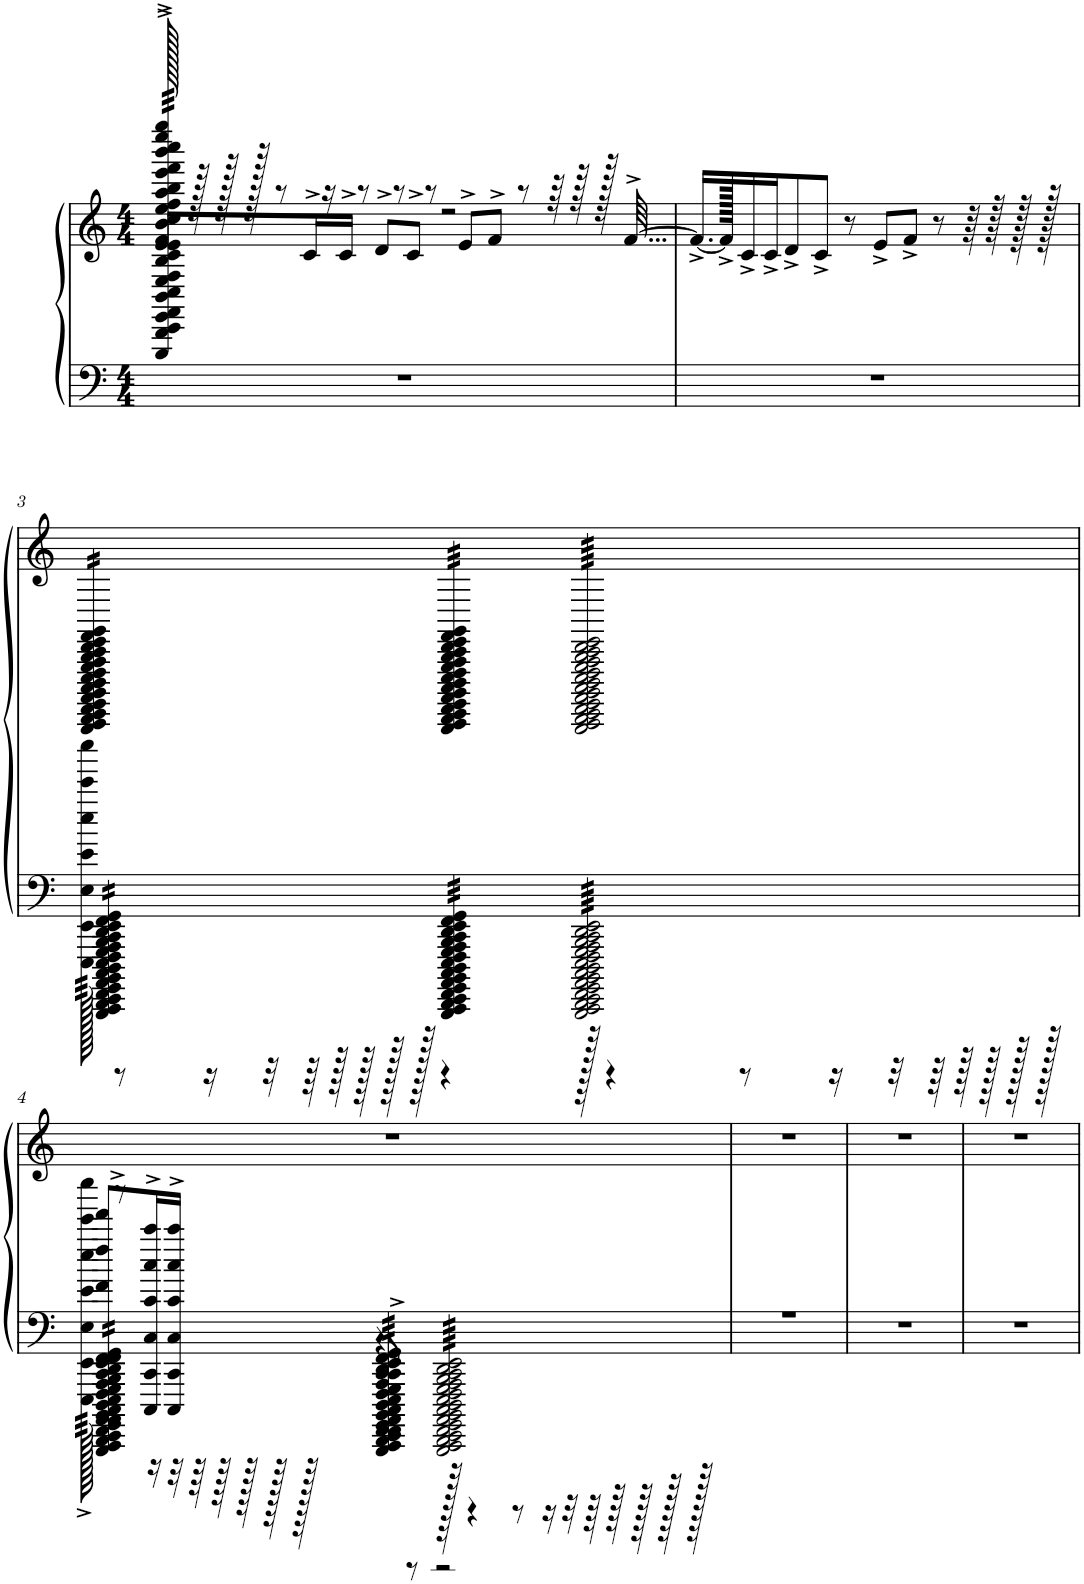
**kern	**kern
*part1	*part1
*staff2	*staff1
*I"Piano	*
*I'Pno.	*
*clefF4	*clefG2
*k[]	*k[]
*M4/4	*M4/4
=1	=1
*	*^
*	*tremolo	*
1r	8192EEE/^ 8192BBB/^ 8192CC/^ 8192EE/^ 8192FF/^ 8192BB/^ 8192C/^ 8192E/^ 8192F/^ 8192B/^ 8192c/^ 8192e/^ 8192f/^ 8192b/^ 8192cc/^ 8192ee/^ 8192ff/^ 8192aa/^ 8192bb/^ 8192eee/^ 8192fff/^ 8192bbb/^ 8192cccc/^ 8192eeee/^ 8192gggg/^	8e^/L
.	8192EEE/^ 8192BBB/^ 8192CC/^ 8192EE/^ 8192FF/^ 8192BB/^ 8192C/^ 8192E/^ 8192F/^ 8192B/^ 8192c/^ 8192e/^ 8192f/^ 8192b/^ 8192cc/^ 8192ee/^ 8192ff/^ 8192aa/^ 8192bb/^ 8192eee/^ 8192fff/^ 8192bbb/^ 8192cccc/^ 8192eeee/^ 8192gggg/^	.
.	8192EEE/^ 8192BBB/^ 8192CC/^ 8192EE/^ 8192FF/^ 8192BB/^ 8192C/^ 8192E/^ 8192F/^ 8192B/^ 8192c/^ 8192e/^ 8192f/^ 8192b/^ 8192cc/^ 8192ee/^ 8192ff/^ 8192aa/^ 8192bb/^ 8192eee/^ 8192fff/^ 8192bbb/^ 8192cccc/^ 8192eeee/^ 8192gggg/^	.
.	8192EEE/^ 8192BBB/^ 8192CC/^ 8192EE/^ 8192FF/^ 8192BB/^ 8192C/^ 8192E/^ 8192F/^ 8192B/^ 8192c/^ 8192e/^ 8192f/^ 8192b/^ 8192cc/^ 8192ee/^ 8192ff/^ 8192aa/^ 8192bb/^ 8192eee/^ 8192fff/^ 8192bbb/^ 8192cccc/^ 8192eeee/^ 8192gggg/^	.
.	8192EEE/^ 8192BBB/^ 8192CC/^ 8192EE/^ 8192FF/^ 8192BB/^ 8192C/^ 8192E/^ 8192F/^ 8192B/^ 8192c/^ 8192e/^ 8192f/^ 8192b/^ 8192cc/^ 8192ee/^ 8192ff/^ 8192aa/^ 8192bb/^ 8192eee/^ 8192fff/^ 8192bbb/^ 8192cccc/^ 8192eeee/^ 8192gggg/^	.
.	8192EEE/^ 8192BBB/^ 8192CC/^ 8192EE/^ 8192FF/^ 8192BB/^ 8192C/^ 8192E/^ 8192F/^ 8192B/^ 8192c/^ 8192e/^ 8192f/^ 8192b/^ 8192cc/^ 8192ee/^ 8192ff/^ 8192aa/^ 8192bb/^ 8192eee/^ 8192fff/^ 8192bbb/^ 8192cccc/^ 8192eeee/^ 8192gggg/^	.
.	8192EEE/^ 8192BBB/^ 8192CC/^ 8192EE/^ 8192FF/^ 8192BB/^ 8192C/^ 8192E/^ 8192F/^ 8192B/^ 8192c/^ 8192e/^ 8192f/^ 8192b/^ 8192cc/^ 8192ee/^ 8192ff/^ 8192aa/^ 8192bb/^ 8192eee/^ 8192fff/^ 8192bbb/^ 8192cccc/^ 8192eeee/^ 8192gggg/^	.
.	8192EEE/^ 8192BBB/^ 8192CC/^ 8192EE/^ 8192FF/^ 8192BB/^ 8192C/^ 8192E/^ 8192F/^ 8192B/^ 8192c/^ 8192e/^ 8192f/^ 8192b/^ 8192cc/^ 8192ee/^ 8192ff/^ 8192aa/^ 8192bb/^ 8192eee/^ 8192fff/^ 8192bbb/^ 8192cccc/^ 8192eeee/^ 8192gggg/^	.
*	*Xtremolo	*
.	256r	.
.	512r	.
.	1024r	.
.	8r	.
.	.	16c^/L
.	16r	.
.	.	16c^/JJ
.	8r	.
.	.	8d^/L
.	8r	.
.	.	8c^/J
.	8r	.
.	.	2r
.	8e^/L	.
.	8f^/J	.
.	8r	.
.	64r	.
.	128r	.
.	512r	.
.	[64...f^/	.
*	*v	*v
=2	=2
1r	16.f^/LL_
.	512f^/KKKKK]
.	16c^/
.	16c^/J
.	8d^/
.	8c^/J
.	8r
.	8e^/L
.	8f^/J
.	8r
.	64r
.	128r
.	256r
.	512r
!!LO:LB:g=z
=3	=3
*^	*
*tremolo	*	*
*	*	*tremolo
16BBBBB/ 16CCCC/ 16DDDD/ 16EEEE/ 16FFFF/ 16GGGG/ 16AAAA/ 16BBBB/ 16CCC/ 16DDD/ 16EEE/ 16FFF/ 16GGG/ 16AAA/ 16BBB/ 16CC/ 16DD/ 16EE/ 16FF/ 16GG/LL	8192EEE\ 8192EE\ 8192E\ 8192e\ 8192ee\ 8192eee\ 8192eeee\	16BBBBB/ 16CCCC/ 16DDDD/ 16EEEE/ 16FFFF/ 16GGGG/ 16AAAA/ 16BBBB/ 16CCC/ 16DDD/ 16EEE/ 16FFF/ 16GGG/ 16AAA/ 16BBB/ 16CC/ 16DD/ 16EE/ 16FF/ 16GG/LL
.	8192EEE\ 8192EE\ 8192E\ 8192e\ 8192ee\ 8192eee\ 8192eeee\	.
.	8192EEE\ 8192EE\ 8192E\ 8192e\ 8192ee\ 8192eee\ 8192eeee\	.
.	8192EEE\ 8192EE\ 8192E\ 8192e\ 8192ee\ 8192eee\ 8192eeee\	.
.	8192EEE\ 8192EE\ 8192E\ 8192e\ 8192ee\ 8192eee\ 8192eeee\	.
.	8192EEE\ 8192EE\ 8192E\ 8192e\ 8192ee\ 8192eee\ 8192eeee\	.
.	8192EEE\ 8192EE\ 8192E\ 8192e\ 8192ee\ 8192eee\ 8192eeee\	.
.	8192EEE\ 8192EE\ 8192E\ 8192e\ 8192ee\ 8192eee\ 8192eeee\	.
.	8r	.
16BBBBB/ 16CCCC/ 16DDDD/ 16EEEE/ 16FFFF/ 16GGGG/ 16AAAA/ 16BBBB/ 16CCC/ 16DDD/ 16EEE/ 16FFF/ 16GGG/ 16AAA/ 16BBB/ 16CC/ 16DD/ 16EE/ 16FF/ 16GG/	.	16BBBBB/ 16CCCC/ 16DDDD/ 16EEEE/ 16FFFF/ 16GGGG/ 16AAAA/ 16BBBB/ 16CCC/ 16DDD/ 16EEE/ 16FFF/ 16GGG/ 16AAA/ 16BBB/ 16CC/ 16DD/ 16EE/ 16FF/ 16GG/
16BBBBB/ 16CCCC/ 16DDDD/ 16EEEE/ 16FFFF/ 16GGGG/ 16AAAA/ 16BBBB/ 16CCC/ 16DDD/ 16EEE/ 16FFF/ 16GGG/ 16AAA/ 16BBB/ 16CC/ 16DD/ 16EE/ 16FF/ 16GG/	.	16BBBBB/ 16CCCC/ 16DDDD/ 16EEEE/ 16FFFF/ 16GGGG/ 16AAAA/ 16BBBB/ 16CCC/ 16DDD/ 16EEE/ 16FFF/ 16GGG/ 16AAA/ 16BBB/ 16CC/ 16DD/ 16EE/ 16FF/ 16GG/
.	16r	.
16BBBBB/ 16CCCC/ 16DDDD/ 16EEEE/ 16FFFF/ 16GGGG/ 16AAAA/ 16BBBB/ 16CCC/ 16DDD/ 16EEE/ 16FFF/ 16GGG/ 16AAA/ 16BBB/ 16CC/ 16DD/ 16EE/ 16FF/ 16GG/JJ	.	16BBBBB/ 16CCCC/ 16DDDD/ 16EEEE/ 16FFFF/ 16GGGG/ 16AAAA/ 16BBBB/ 16CCC/ 16DDD/ 16EEE/ 16FFF/ 16GGG/ 16AAA/ 16BBB/ 16CC/ 16DD/ 16EE/ 16FF/ 16GG/JJ
.	32r	.
.	64r	.
.	128r	.
.	256r	.
.	512r	.
.	1024r	.
32BBBBB/ 32CCCC/ 32DDDD/ 32EEEE/ 32FFFF/ 32GGGG/ 32AAAA/ 32BBBB/ 32CCC/ 32DDD/ 32EEE/ 32FFF/ 32GGG/ 32AAA/ 32BBB/ 32CC/ 32DD/ 32EE/ 32FF/ 32GG/LLL	4r	32BBBBB/ 32CCCC/ 32DDDD/ 32EEEE/ 32FFFF/ 32GGGG/ 32AAAA/ 32BBBB/ 32CCC/ 32DDD/ 32EEE/ 32FFF/ 32GGG/ 32AAA/ 32BBB/ 32CC/ 32DD/ 32EE/ 32FF/ 32GG/LLL
32BBBBB/ 32CCCC/ 32DDDD/ 32EEEE/ 32FFFF/ 32GGGG/ 32AAAA/ 32BBBB/ 32CCC/ 32DDD/ 32EEE/ 32FFF/ 32GGG/ 32AAA/ 32BBB/ 32CC/ 32DD/ 32EE/ 32FF/ 32GG/	.	32BBBBB/ 32CCCC/ 32DDDD/ 32EEEE/ 32FFFF/ 32GGGG/ 32AAAA/ 32BBBB/ 32CCC/ 32DDD/ 32EEE/ 32FFF/ 32GGG/ 32AAA/ 32BBB/ 32CC/ 32DD/ 32EE/ 32FF/ 32GG/
32BBBBB/ 32CCCC/ 32DDDD/ 32EEEE/ 32FFFF/ 32GGGG/ 32AAAA/ 32BBBB/ 32CCC/ 32DDD/ 32EEE/ 32FFF/ 32GGG/ 32AAA/ 32BBB/ 32CC/ 32DD/ 32EE/ 32FF/ 32GG/	.	32BBBBB/ 32CCCC/ 32DDDD/ 32EEEE/ 32FFFF/ 32GGGG/ 32AAAA/ 32BBBB/ 32CCC/ 32DDD/ 32EEE/ 32FFF/ 32GGG/ 32AAA/ 32BBB/ 32CC/ 32DD/ 32EE/ 32FF/ 32GG/
32BBBBB/ 32CCCC/ 32DDDD/ 32EEEE/ 32FFFF/ 32GGGG/ 32AAAA/ 32BBBB/ 32CCC/ 32DDD/ 32EEE/ 32FFF/ 32GGG/ 32AAA/ 32BBB/ 32CC/ 32DD/ 32EE/ 32FF/ 32GG/	.	32BBBBB/ 32CCCC/ 32DDDD/ 32EEEE/ 32FFFF/ 32GGGG/ 32AAAA/ 32BBBB/ 32CCC/ 32DDD/ 32EEE/ 32FFF/ 32GGG/ 32AAA/ 32BBB/ 32CC/ 32DD/ 32EE/ 32FF/ 32GG/
32BBBBB/ 32CCCC/ 32DDDD/ 32EEEE/ 32FFFF/ 32GGGG/ 32AAAA/ 32BBBB/ 32CCC/ 32DDD/ 32EEE/ 32FFF/ 32GGG/ 32AAA/ 32BBB/ 32CC/ 32DD/ 32EE/ 32FF/ 32GG/	.	32BBBBB/ 32CCCC/ 32DDDD/ 32EEEE/ 32FFFF/ 32GGGG/ 32AAAA/ 32BBBB/ 32CCC/ 32DDD/ 32EEE/ 32FFF/ 32GGG/ 32AAA/ 32BBB/ 32CC/ 32DD/ 32EE/ 32FF/ 32GG/
32BBBBB/ 32CCCC/ 32DDDD/ 32EEEE/ 32FFFF/ 32GGGG/ 32AAAA/ 32BBBB/ 32CCC/ 32DDD/ 32EEE/ 32FFF/ 32GGG/ 32AAA/ 32BBB/ 32CC/ 32DD/ 32EE/ 32FF/ 32GG/	.	32BBBBB/ 32CCCC/ 32DDDD/ 32EEEE/ 32FFFF/ 32GGGG/ 32AAAA/ 32BBBB/ 32CCC/ 32DDD/ 32EEE/ 32FFF/ 32GGG/ 32AAA/ 32BBB/ 32CC/ 32DD/ 32EE/ 32FF/ 32GG/
32BBBBB/ 32CCCC/ 32DDDD/ 32EEEE/ 32FFFF/ 32GGGG/ 32AAAA/ 32BBBB/ 32CCC/ 32DDD/ 32EEE/ 32FFF/ 32GGG/ 32AAA/ 32BBB/ 32CC/ 32DD/ 32EE/ 32FF/ 32GG/	.	32BBBBB/ 32CCCC/ 32DDDD/ 32EEEE/ 32FFFF/ 32GGGG/ 32AAAA/ 32BBBB/ 32CCC/ 32DDD/ 32EEE/ 32FFF/ 32GGG/ 32AAA/ 32BBB/ 32CC/ 32DD/ 32EE/ 32FF/ 32GG/
32BBBBB/ 32CCCC/ 32DDDD/ 32EEEE/ 32FFFF/ 32GGGG/ 32AAAA/ 32BBBB/ 32CCC/ 32DDD/ 32EEE/ 32FFF/ 32GGG/ 32AAA/ 32BBB/ 32CC/ 32DD/ 32EE/ 32FF/ 32GG/JJJ	.	32BBBBB/ 32CCCC/ 32DDDD/ 32EEEE/ 32FFFF/ 32GGGG/ 32AAAA/ 32BBBB/ 32CCC/ 32DDD/ 32EEE/ 32FFF/ 32GGG/ 32AAA/ 32BBB/ 32CC/ 32DD/ 32EE/ 32FF/ 32GG/JJJ
64BBBBB/ 64CCCC/ 64DDDD/ 64EEEE/ 64FFFF/ 64GGGG/ 64AAAA/ 64BBBB/ 64CCC/ 64DDD/ 64EEE/ 64FFF/ 64GGG/ 64AAA/ 64BBB/ 64CC/ 64DD/ 64EE/LLLL	1024r	64BBBBB/ 64CCCC/ 64DDDD/ 64EEEE/ 64FFFF/ 64GGGG/ 64AAAA/ 64BBBB/ 64CCC/ 64DDD/ 64EEE/ 64FFF/ 64GGG/ 64AAA/ 64BBB/ 64CC/ 64DD/ 64EE/LLLL
.	4r	.
64BBBBB/ 64CCCC/ 64DDDD/ 64EEEE/ 64FFFF/ 64GGGG/ 64AAAA/ 64BBBB/ 64CCC/ 64DDD/ 64EEE/ 64FFF/ 64GGG/ 64AAA/ 64BBB/ 64CC/ 64DD/ 64EE/	.	64BBBBB/ 64CCCC/ 64DDDD/ 64EEEE/ 64FFFF/ 64GGGG/ 64AAAA/ 64BBBB/ 64CCC/ 64DDD/ 64EEE/ 64FFF/ 64GGG/ 64AAA/ 64BBB/ 64CC/ 64DD/ 64EE/
64BBBBB/ 64CCCC/ 64DDDD/ 64EEEE/ 64FFFF/ 64GGGG/ 64AAAA/ 64BBBB/ 64CCC/ 64DDD/ 64EEE/ 64FFF/ 64GGG/ 64AAA/ 64BBB/ 64CC/ 64DD/ 64EE/	.	64BBBBB/ 64CCCC/ 64DDDD/ 64EEEE/ 64FFFF/ 64GGGG/ 64AAAA/ 64BBBB/ 64CCC/ 64DDD/ 64EEE/ 64FFF/ 64GGG/ 64AAA/ 64BBB/ 64CC/ 64DD/ 64EE/
64BBBBB/ 64CCCC/ 64DDDD/ 64EEEE/ 64FFFF/ 64GGGG/ 64AAAA/ 64BBBB/ 64CCC/ 64DDD/ 64EEE/ 64FFF/ 64GGG/ 64AAA/ 64BBB/ 64CC/ 64DD/ 64EE/	.	64BBBBB/ 64CCCC/ 64DDDD/ 64EEEE/ 64FFFF/ 64GGGG/ 64AAAA/ 64BBBB/ 64CCC/ 64DDD/ 64EEE/ 64FFF/ 64GGG/ 64AAA/ 64BBB/ 64CC/ 64DD/ 64EE/
64BBBBB/ 64CCCC/ 64DDDD/ 64EEEE/ 64FFFF/ 64GGGG/ 64AAAA/ 64BBBB/ 64CCC/ 64DDD/ 64EEE/ 64FFF/ 64GGG/ 64AAA/ 64BBB/ 64CC/ 64DD/ 64EE/	.	64BBBBB/ 64CCCC/ 64DDDD/ 64EEEE/ 64FFFF/ 64GGGG/ 64AAAA/ 64BBBB/ 64CCC/ 64DDD/ 64EEE/ 64FFF/ 64GGG/ 64AAA/ 64BBB/ 64CC/ 64DD/ 64EE/
64BBBBB/ 64CCCC/ 64DDDD/ 64EEEE/ 64FFFF/ 64GGGG/ 64AAAA/ 64BBBB/ 64CCC/ 64DDD/ 64EEE/ 64FFF/ 64GGG/ 64AAA/ 64BBB/ 64CC/ 64DD/ 64EE/	.	64BBBBB/ 64CCCC/ 64DDDD/ 64EEEE/ 64FFFF/ 64GGGG/ 64AAAA/ 64BBBB/ 64CCC/ 64DDD/ 64EEE/ 64FFF/ 64GGG/ 64AAA/ 64BBB/ 64CC/ 64DD/ 64EE/
64BBBBB/ 64CCCC/ 64DDDD/ 64EEEE/ 64FFFF/ 64GGGG/ 64AAAA/ 64BBBB/ 64CCC/ 64DDD/ 64EEE/ 64FFF/ 64GGG/ 64AAA/ 64BBB/ 64CC/ 64DD/ 64EE/	.	64BBBBB/ 64CCCC/ 64DDDD/ 64EEEE/ 64FFFF/ 64GGGG/ 64AAAA/ 64BBBB/ 64CCC/ 64DDD/ 64EEE/ 64FFF/ 64GGG/ 64AAA/ 64BBB/ 64CC/ 64DD/ 64EE/
64BBBBB/ 64CCCC/ 64DDDD/ 64EEEE/ 64FFFF/ 64GGGG/ 64AAAA/ 64BBBB/ 64CCC/ 64DDD/ 64EEE/ 64FFF/ 64GGG/ 64AAA/ 64BBB/ 64CC/ 64DD/ 64EE/	.	64BBBBB/ 64CCCC/ 64DDDD/ 64EEEE/ 64FFFF/ 64GGGG/ 64AAAA/ 64BBBB/ 64CCC/ 64DDD/ 64EEE/ 64FFF/ 64GGG/ 64AAA/ 64BBB/ 64CC/ 64DD/ 64EE/
64BBBBB/ 64CCCC/ 64DDDD/ 64EEEE/ 64FFFF/ 64GGGG/ 64AAAA/ 64BBBB/ 64CCC/ 64DDD/ 64EEE/ 64FFF/ 64GGG/ 64AAA/ 64BBB/ 64CC/ 64DD/ 64EE/	.	64BBBBB/ 64CCCC/ 64DDDD/ 64EEEE/ 64FFFF/ 64GGGG/ 64AAAA/ 64BBBB/ 64CCC/ 64DDD/ 64EEE/ 64FFF/ 64GGG/ 64AAA/ 64BBB/ 64CC/ 64DD/ 64EE/
64BBBBB/ 64CCCC/ 64DDDD/ 64EEEE/ 64FFFF/ 64GGGG/ 64AAAA/ 64BBBB/ 64CCC/ 64DDD/ 64EEE/ 64FFF/ 64GGG/ 64AAA/ 64BBB/ 64CC/ 64DD/ 64EE/	.	64BBBBB/ 64CCCC/ 64DDDD/ 64EEEE/ 64FFFF/ 64GGGG/ 64AAAA/ 64BBBB/ 64CCC/ 64DDD/ 64EEE/ 64FFF/ 64GGG/ 64AAA/ 64BBB/ 64CC/ 64DD/ 64EE/
64BBBBB/ 64CCCC/ 64DDDD/ 64EEEE/ 64FFFF/ 64GGGG/ 64AAAA/ 64BBBB/ 64CCC/ 64DDD/ 64EEE/ 64FFF/ 64GGG/ 64AAA/ 64BBB/ 64CC/ 64DD/ 64EE/	.	64BBBBB/ 64CCCC/ 64DDDD/ 64EEEE/ 64FFFF/ 64GGGG/ 64AAAA/ 64BBBB/ 64CCC/ 64DDD/ 64EEE/ 64FFF/ 64GGG/ 64AAA/ 64BBB/ 64CC/ 64DD/ 64EE/
64BBBBB/ 64CCCC/ 64DDDD/ 64EEEE/ 64FFFF/ 64GGGG/ 64AAAA/ 64BBBB/ 64CCC/ 64DDD/ 64EEE/ 64FFF/ 64GGG/ 64AAA/ 64BBB/ 64CC/ 64DD/ 64EE/	.	64BBBBB/ 64CCCC/ 64DDDD/ 64EEEE/ 64FFFF/ 64GGGG/ 64AAAA/ 64BBBB/ 64CCC/ 64DDD/ 64EEE/ 64FFF/ 64GGG/ 64AAA/ 64BBB/ 64CC/ 64DD/ 64EE/
64BBBBB/ 64CCCC/ 64DDDD/ 64EEEE/ 64FFFF/ 64GGGG/ 64AAAA/ 64BBBB/ 64CCC/ 64DDD/ 64EEE/ 64FFF/ 64GGG/ 64AAA/ 64BBB/ 64CC/ 64DD/ 64EE/	.	64BBBBB/ 64CCCC/ 64DDDD/ 64EEEE/ 64FFFF/ 64GGGG/ 64AAAA/ 64BBBB/ 64CCC/ 64DDD/ 64EEE/ 64FFF/ 64GGG/ 64AAA/ 64BBB/ 64CC/ 64DD/ 64EE/
64BBBBB/ 64CCCC/ 64DDDD/ 64EEEE/ 64FFFF/ 64GGGG/ 64AAAA/ 64BBBB/ 64CCC/ 64DDD/ 64EEE/ 64FFF/ 64GGG/ 64AAA/ 64BBB/ 64CC/ 64DD/ 64EE/	.	64BBBBB/ 64CCCC/ 64DDDD/ 64EEEE/ 64FFFF/ 64GGGG/ 64AAAA/ 64BBBB/ 64CCC/ 64DDD/ 64EEE/ 64FFF/ 64GGG/ 64AAA/ 64BBB/ 64CC/ 64DD/ 64EE/
64BBBBB/ 64CCCC/ 64DDDD/ 64EEEE/ 64FFFF/ 64GGGG/ 64AAAA/ 64BBBB/ 64CCC/ 64DDD/ 64EEE/ 64FFF/ 64GGG/ 64AAA/ 64BBB/ 64CC/ 64DD/ 64EE/	.	64BBBBB/ 64CCCC/ 64DDDD/ 64EEEE/ 64FFFF/ 64GGGG/ 64AAAA/ 64BBBB/ 64CCC/ 64DDD/ 64EEE/ 64FFF/ 64GGG/ 64AAA/ 64BBB/ 64CC/ 64DD/ 64EE/
64BBBBB/ 64CCCC/ 64DDDD/ 64EEEE/ 64FFFF/ 64GGGG/ 64AAAA/ 64BBBB/ 64CCC/ 64DDD/ 64EEE/ 64FFF/ 64GGG/ 64AAA/ 64BBB/ 64CC/ 64DD/ 64EE/	.	64BBBBB/ 64CCCC/ 64DDDD/ 64EEEE/ 64FFFF/ 64GGGG/ 64AAAA/ 64BBBB/ 64CCC/ 64DDD/ 64EEE/ 64FFF/ 64GGG/ 64AAA/ 64BBB/ 64CC/ 64DD/ 64EE/
64BBBBB/ 64CCCC/ 64DDDD/ 64EEEE/ 64FFFF/ 64GGGG/ 64AAAA/ 64BBBB/ 64CCC/ 64DDD/ 64EEE/ 64FFF/ 64GGG/ 64AAA/ 64BBB/ 64CC/ 64DD/ 64EE/	.	64BBBBB/ 64CCCC/ 64DDDD/ 64EEEE/ 64FFFF/ 64GGGG/ 64AAAA/ 64BBBB/ 64CCC/ 64DDD/ 64EEE/ 64FFF/ 64GGG/ 64AAA/ 64BBB/ 64CC/ 64DD/ 64EE/
.	8r	.
64BBBBB/ 64CCCC/ 64DDDD/ 64EEEE/ 64FFFF/ 64GGGG/ 64AAAA/ 64BBBB/ 64CCC/ 64DDD/ 64EEE/ 64FFF/ 64GGG/ 64AAA/ 64BBB/ 64CC/ 64DD/ 64EE/	.	64BBBBB/ 64CCCC/ 64DDDD/ 64EEEE/ 64FFFF/ 64GGGG/ 64AAAA/ 64BBBB/ 64CCC/ 64DDD/ 64EEE/ 64FFF/ 64GGG/ 64AAA/ 64BBB/ 64CC/ 64DD/ 64EE/
64BBBBB/ 64CCCC/ 64DDDD/ 64EEEE/ 64FFFF/ 64GGGG/ 64AAAA/ 64BBBB/ 64CCC/ 64DDD/ 64EEE/ 64FFF/ 64GGG/ 64AAA/ 64BBB/ 64CC/ 64DD/ 64EE/	.	64BBBBB/ 64CCCC/ 64DDDD/ 64EEEE/ 64FFFF/ 64GGGG/ 64AAAA/ 64BBBB/ 64CCC/ 64DDD/ 64EEE/ 64FFF/ 64GGG/ 64AAA/ 64BBB/ 64CC/ 64DD/ 64EE/
64BBBBB/ 64CCCC/ 64DDDD/ 64EEEE/ 64FFFF/ 64GGGG/ 64AAAA/ 64BBBB/ 64CCC/ 64DDD/ 64EEE/ 64FFF/ 64GGG/ 64AAA/ 64BBB/ 64CC/ 64DD/ 64EE/	.	64BBBBB/ 64CCCC/ 64DDDD/ 64EEEE/ 64FFFF/ 64GGGG/ 64AAAA/ 64BBBB/ 64CCC/ 64DDD/ 64EEE/ 64FFF/ 64GGG/ 64AAA/ 64BBB/ 64CC/ 64DD/ 64EE/
64BBBBB/ 64CCCC/ 64DDDD/ 64EEEE/ 64FFFF/ 64GGGG/ 64AAAA/ 64BBBB/ 64CCC/ 64DDD/ 64EEE/ 64FFF/ 64GGG/ 64AAA/ 64BBB/ 64CC/ 64DD/ 64EE/	.	64BBBBB/ 64CCCC/ 64DDDD/ 64EEEE/ 64FFFF/ 64GGGG/ 64AAAA/ 64BBBB/ 64CCC/ 64DDD/ 64EEE/ 64FFF/ 64GGG/ 64AAA/ 64BBB/ 64CC/ 64DD/ 64EE/
64BBBBB/ 64CCCC/ 64DDDD/ 64EEEE/ 64FFFF/ 64GGGG/ 64AAAA/ 64BBBB/ 64CCC/ 64DDD/ 64EEE/ 64FFF/ 64GGG/ 64AAA/ 64BBB/ 64CC/ 64DD/ 64EE/	.	64BBBBB/ 64CCCC/ 64DDDD/ 64EEEE/ 64FFFF/ 64GGGG/ 64AAAA/ 64BBBB/ 64CCC/ 64DDD/ 64EEE/ 64FFF/ 64GGG/ 64AAA/ 64BBB/ 64CC/ 64DD/ 64EE/
64BBBBB/ 64CCCC/ 64DDDD/ 64EEEE/ 64FFFF/ 64GGGG/ 64AAAA/ 64BBBB/ 64CCC/ 64DDD/ 64EEE/ 64FFF/ 64GGG/ 64AAA/ 64BBB/ 64CC/ 64DD/ 64EE/	.	64BBBBB/ 64CCCC/ 64DDDD/ 64EEEE/ 64FFFF/ 64GGGG/ 64AAAA/ 64BBBB/ 64CCC/ 64DDD/ 64EEE/ 64FFF/ 64GGG/ 64AAA/ 64BBB/ 64CC/ 64DD/ 64EE/
64BBBBB/ 64CCCC/ 64DDDD/ 64EEEE/ 64FFFF/ 64GGGG/ 64AAAA/ 64BBBB/ 64CCC/ 64DDD/ 64EEE/ 64FFF/ 64GGG/ 64AAA/ 64BBB/ 64CC/ 64DD/ 64EE/	.	64BBBBB/ 64CCCC/ 64DDDD/ 64EEEE/ 64FFFF/ 64GGGG/ 64AAAA/ 64BBBB/ 64CCC/ 64DDD/ 64EEE/ 64FFF/ 64GGG/ 64AAA/ 64BBB/ 64CC/ 64DD/ 64EE/
64BBBBB/ 64CCCC/ 64DDDD/ 64EEEE/ 64FFFF/ 64GGGG/ 64AAAA/ 64BBBB/ 64CCC/ 64DDD/ 64EEE/ 64FFF/ 64GGG/ 64AAA/ 64BBB/ 64CC/ 64DD/ 64EE/	.	64BBBBB/ 64CCCC/ 64DDDD/ 64EEEE/ 64FFFF/ 64GGGG/ 64AAAA/ 64BBBB/ 64CCC/ 64DDD/ 64EEE/ 64FFF/ 64GGG/ 64AAA/ 64BBB/ 64CC/ 64DD/ 64EE/
.	16r	.
64BBBBB/ 64CCCC/ 64DDDD/ 64EEEE/ 64FFFF/ 64GGGG/ 64AAAA/ 64BBBB/ 64CCC/ 64DDD/ 64EEE/ 64FFF/ 64GGG/ 64AAA/ 64BBB/ 64CC/ 64DD/ 64EE/	.	64BBBBB/ 64CCCC/ 64DDDD/ 64EEEE/ 64FFFF/ 64GGGG/ 64AAAA/ 64BBBB/ 64CCC/ 64DDD/ 64EEE/ 64FFF/ 64GGG/ 64AAA/ 64BBB/ 64CC/ 64DD/ 64EE/
64BBBBB/ 64CCCC/ 64DDDD/ 64EEEE/ 64FFFF/ 64GGGG/ 64AAAA/ 64BBBB/ 64CCC/ 64DDD/ 64EEE/ 64FFF/ 64GGG/ 64AAA/ 64BBB/ 64CC/ 64DD/ 64EE/	.	64BBBBB/ 64CCCC/ 64DDDD/ 64EEEE/ 64FFFF/ 64GGGG/ 64AAAA/ 64BBBB/ 64CCC/ 64DDD/ 64EEE/ 64FFF/ 64GGG/ 64AAA/ 64BBB/ 64CC/ 64DD/ 64EE/
64BBBBB/ 64CCCC/ 64DDDD/ 64EEEE/ 64FFFF/ 64GGGG/ 64AAAA/ 64BBBB/ 64CCC/ 64DDD/ 64EEE/ 64FFF/ 64GGG/ 64AAA/ 64BBB/ 64CC/ 64DD/ 64EE/	.	64BBBBB/ 64CCCC/ 64DDDD/ 64EEEE/ 64FFFF/ 64GGGG/ 64AAAA/ 64BBBB/ 64CCC/ 64DDD/ 64EEE/ 64FFF/ 64GGG/ 64AAA/ 64BBB/ 64CC/ 64DD/ 64EE/
64BBBBB/ 64CCCC/ 64DDDD/ 64EEEE/ 64FFFF/ 64GGGG/ 64AAAA/ 64BBBB/ 64CCC/ 64DDD/ 64EEE/ 64FFF/ 64GGG/ 64AAA/ 64BBB/ 64CC/ 64DD/ 64EE/	.	64BBBBB/ 64CCCC/ 64DDDD/ 64EEEE/ 64FFFF/ 64GGGG/ 64AAAA/ 64BBBB/ 64CCC/ 64DDD/ 64EEE/ 64FFF/ 64GGG/ 64AAA/ 64BBB/ 64CC/ 64DD/ 64EE/
.	32r	.
64BBBBB/ 64CCCC/ 64DDDD/ 64EEEE/ 64FFFF/ 64GGGG/ 64AAAA/ 64BBBB/ 64CCC/ 64DDD/ 64EEE/ 64FFF/ 64GGG/ 64AAA/ 64BBB/ 64CC/ 64DD/ 64EE/	.	64BBBBB/ 64CCCC/ 64DDDD/ 64EEEE/ 64FFFF/ 64GGGG/ 64AAAA/ 64BBBB/ 64CCC/ 64DDD/ 64EEE/ 64FFF/ 64GGG/ 64AAA/ 64BBB/ 64CC/ 64DD/ 64EE/
64BBBBB/ 64CCCC/ 64DDDD/ 64EEEE/ 64FFFF/ 64GGGG/ 64AAAA/ 64BBBB/ 64CCC/ 64DDD/ 64EEE/ 64FFF/ 64GGG/ 64AAA/ 64BBB/ 64CC/ 64DD/ 64EE/	.	64BBBBB/ 64CCCC/ 64DDDD/ 64EEEE/ 64FFFF/ 64GGGG/ 64AAAA/ 64BBBB/ 64CCC/ 64DDD/ 64EEE/ 64FFF/ 64GGG/ 64AAA/ 64BBB/ 64CC/ 64DD/ 64EE/
.	64r	.
64BBBBB/ 64CCCC/ 64DDDD/ 64EEEE/ 64FFFF/ 64GGGG/ 64AAAA/ 64BBBB/ 64CCC/ 64DDD/ 64EEE/ 64FFF/ 64GGG/ 64AAA/ 64BBB/ 64CC/ 64DD/ 64EE/JJJJ	.	64BBBBB/ 64CCCC/ 64DDDD/ 64EEEE/ 64FFFF/ 64GGGG/ 64AAAA/ 64BBBB/ 64CCC/ 64DDD/ 64EEE/ 64FFF/ 64GGG/ 64AAA/ 64BBB/ 64CC/ 64DD/ 64EE/JJJJ
*	*	*Xtremolo
.	128r	.
.	256r	.
.	512r	.
.	1024r	.
!!LO:LB:g=z
=4	=4	=4
*	*^	*
16BBBBB/ 16CCCC/ 16DDDD/ 16EEEE/ 16FFFF/ 16GGGG/ 16AAAA/ 16BBBB/ 16CCC/ 16DDD/ 16EEE/ 16FFF/ 16GGG/ 16AAA/ 16BBB/ 16CC/ 16DD/ 16EE/ 16FF/ 16GG/LL	8192EEE\^ 8192EE\^ 8192E\^ 8192e\^ 8192ee\^ 8192eee\^ 8192eeee\^	8AAAA/^ 8FF/^ 8f/^ 8ff/^ 8fff/^L	1r
.	8192EEE\^ 8192EE\^ 8192E\^ 8192e\^ 8192ee\^ 8192eee\^ 8192eeee\^	.	.
.	8192EEE\^ 8192EE\^ 8192E\^ 8192e\^ 8192ee\^ 8192eee\^ 8192eeee\^	.	.
.	8192EEE\^ 8192EE\^ 8192E\^ 8192e\^ 8192ee\^ 8192eee\^ 8192eeee\^	.	.
.	8192EEE\^ 8192EE\^ 8192E\^ 8192e\^ 8192ee\^ 8192eee\^ 8192eeee\^	.	.
.	8192EEE\^ 8192EE\^ 8192E\^ 8192e\^ 8192ee\^ 8192eee\^ 8192eeee\^	.	.
.	8192EEE\^ 8192EE\^ 8192E\^ 8192e\^ 8192ee\^ 8192eee\^ 8192eeee\^	.	.
.	8192EEE\^ 8192EE\^ 8192E\^ 8192e\^ 8192ee\^ 8192eee\^ 8192eeee\^	.	.
.	8r	.	.
16BBBBB/ 16CCCC/ 16DDDD/ 16EEEE/ 16FFFF/ 16GGGG/ 16AAAA/ 16BBBB/ 16CCC/ 16DDD/ 16EEE/ 16FFF/ 16GGG/ 16AAA/ 16BBB/ 16CC/ 16DD/ 16EE/ 16FF/ 16GG/	.	.	.
16BBBBB/ 16CCCC/ 16DDDD/ 16EEEE/ 16FFFF/ 16GGGG/ 16AAAA/ 16BBBB/ 16CCC/ 16DDD/ 16EEE/ 16FFF/ 16GGG/ 16AAA/ 16BBB/ 16CC/ 16DD/ 16EE/ 16FF/ 16GG/	.	16CCC/^ 16CC/^ 16C/^ 16c/^ 16cc/^ 16ccc/^L	.
.	16r	.	.
16BBBBB/ 16CCCC/ 16DDDD/ 16EEEE/ 16FFFF/ 16GGGG/ 16AAAA/ 16BBBB/ 16CCC/ 16DDD/ 16EEE/ 16FFF/ 16GGG/ 16AAA/ 16BBB/ 16CC/ 16DD/ 16EE/ 16FF/ 16GG/JJ	.	16CCC/^ 16CC/^ 16C/^ 16c/^ 16cc/^ 16ccc/^JJ	.
.	32r	.	.
.	64r	.	.
.	128r	.	.
.	256r	.	.
.	512r	.	.
.	1024r	.	.
32BBBBB/ 32CCCC/ 32DDDD/ 32EEEE/ 32FFFF/ 32GGGG/ 32AAAA/ 32BBBB/ 32CCC/ 32DDD/ 32EEE/ 32FFF/ 32GGG/ 32AAA/ 32CC/ 32DD/ 32EE/ 32FF/ 32GG/LLL	4r	8FFFF/^ 8CC/^	.
32BBBBB/ 32CCCC/ 32DDDD/ 32EEEE/ 32FFFF/ 32GGGG/ 32AAAA/ 32BBBB/ 32CCC/ 32DDD/ 32EEE/ 32FFF/ 32GGG/ 32AAA/ 32CC/ 32DD/ 32EE/ 32FF/ 32GG/	.	.	.
32BBBBB/ 32CCCC/ 32DDDD/ 32EEEE/ 32FFFF/ 32GGGG/ 32AAAA/ 32BBBB/ 32CCC/ 32DDD/ 32EEE/ 32FFF/ 32GGG/ 32AAA/ 32CC/ 32DD/ 32EE/ 32FF/ 32GG/	.	.	.
32BBBBB/ 32CCCC/ 32DDDD/ 32EEEE/ 32FFFF/ 32GGGG/ 32AAAA/ 32BBBB/ 32CCC/ 32DDD/ 32EEE/ 32FFF/ 32GGG/ 32AAA/ 32CC/ 32DD/ 32EE/ 32FF/ 32GG/	.	.	.
32BBBBB/ 32CCCC/ 32DDDD/ 32EEEE/ 32FFFF/ 32GGGG/ 32AAAA/ 32BBBB/ 32CCC/ 32DDD/ 32EEE/ 32FFF/ 32GGG/ 32AAA/ 32CC/ 32DD/ 32EE/ 32FF/ 32GG/	.	8r	.
32BBBBB/ 32CCCC/ 32DDDD/ 32EEEE/ 32FFFF/ 32GGGG/ 32AAAA/ 32BBBB/ 32CCC/ 32DDD/ 32EEE/ 32FFF/ 32GGG/ 32AAA/ 32CC/ 32DD/ 32EE/ 32FF/ 32GG/	.	.	.
32BBBBB/ 32CCCC/ 32DDDD/ 32EEEE/ 32FFFF/ 32GGGG/ 32AAAA/ 32BBBB/ 32CCC/ 32DDD/ 32EEE/ 32FFF/ 32GGG/ 32AAA/ 32CC/ 32DD/ 32EE/ 32FF/ 32GG/	.	.	.
32BBBBB/ 32CCCC/ 32DDDD/ 32EEEE/ 32FFFF/ 32GGGG/ 32AAAA/ 32BBBB/ 32CCC/ 32DDD/ 32EEE/ 32FFF/ 32GGG/ 32AAA/ 32CC/ 32DD/ 32EE/ 32FF/ 32GG/JJJ	.	.	.
64BBBBB/ 64CCCC/ 64DDDD/ 64EEEE/ 64FFFF/ 64GGGG/ 64AAAA/ 64BBBB/ 64CCC/ 64DDD/ 64EEE/ 64FFF/ 64GGG/ 64AAA/ 64BBB/ 64CC/ 64DD/ 64EE/LLLL	1024r	2r	.
.	4r	.	.
64BBBBB/ 64CCCC/ 64DDDD/ 64EEEE/ 64FFFF/ 64GGGG/ 64AAAA/ 64BBBB/ 64CCC/ 64DDD/ 64EEE/ 64FFF/ 64GGG/ 64AAA/ 64BBB/ 64CC/ 64DD/ 64EE/	.	.	.
64BBBBB/ 64CCCC/ 64DDDD/ 64EEEE/ 64FFFF/ 64GGGG/ 64AAAA/ 64BBBB/ 64CCC/ 64DDD/ 64EEE/ 64FFF/ 64GGG/ 64AAA/ 64BBB/ 64CC/ 64DD/ 64EE/	.	.	.
64BBBBB/ 64CCCC/ 64DDDD/ 64EEEE/ 64FFFF/ 64GGGG/ 64AAAA/ 64BBBB/ 64CCC/ 64DDD/ 64EEE/ 64FFF/ 64GGG/ 64AAA/ 64BBB/ 64CC/ 64DD/ 64EE/	.	.	.
64BBBBB/ 64CCCC/ 64DDDD/ 64EEEE/ 64FFFF/ 64GGGG/ 64AAAA/ 64BBBB/ 64CCC/ 64DDD/ 64EEE/ 64FFF/ 64GGG/ 64AAA/ 64BBB/ 64CC/ 64DD/ 64EE/	.	.	.
64BBBBB/ 64CCCC/ 64DDDD/ 64EEEE/ 64FFFF/ 64GGGG/ 64AAAA/ 64BBBB/ 64CCC/ 64DDD/ 64EEE/ 64FFF/ 64GGG/ 64AAA/ 64BBB/ 64CC/ 64DD/ 64EE/	.	.	.
64BBBBB/ 64CCCC/ 64DDDD/ 64EEEE/ 64FFFF/ 64GGGG/ 64AAAA/ 64BBBB/ 64CCC/ 64DDD/ 64EEE/ 64FFF/ 64GGG/ 64AAA/ 64BBB/ 64CC/ 64DD/ 64EE/	.	.	.
64BBBBB/ 64CCCC/ 64DDDD/ 64EEEE/ 64FFFF/ 64GGGG/ 64AAAA/ 64BBBB/ 64CCC/ 64DDD/ 64EEE/ 64FFF/ 64GGG/ 64AAA/ 64BBB/ 64CC/ 64DD/ 64EE/	.	.	.
64BBBBB/ 64CCCC/ 64DDDD/ 64EEEE/ 64FFFF/ 64GGGG/ 64AAAA/ 64BBBB/ 64CCC/ 64DDD/ 64EEE/ 64FFF/ 64GGG/ 64AAA/ 64BBB/ 64CC/ 64DD/ 64EE/	.	.	.
64BBBBB/ 64CCCC/ 64DDDD/ 64EEEE/ 64FFFF/ 64GGGG/ 64AAAA/ 64BBBB/ 64CCC/ 64DDD/ 64EEE/ 64FFF/ 64GGG/ 64AAA/ 64BBB/ 64CC/ 64DD/ 64EE/	.	.	.
64BBBBB/ 64CCCC/ 64DDDD/ 64EEEE/ 64FFFF/ 64GGGG/ 64AAAA/ 64BBBB/ 64CCC/ 64DDD/ 64EEE/ 64FFF/ 64GGG/ 64AAA/ 64BBB/ 64CC/ 64DD/ 64EE/	.	.	.
64BBBBB/ 64CCCC/ 64DDDD/ 64EEEE/ 64FFFF/ 64GGGG/ 64AAAA/ 64BBBB/ 64CCC/ 64DDD/ 64EEE/ 64FFF/ 64GGG/ 64AAA/ 64BBB/ 64CC/ 64DD/ 64EE/	.	.	.
64BBBBB/ 64CCCC/ 64DDDD/ 64EEEE/ 64FFFF/ 64GGGG/ 64AAAA/ 64BBBB/ 64CCC/ 64DDD/ 64EEE/ 64FFF/ 64GGG/ 64AAA/ 64BBB/ 64CC/ 64DD/ 64EE/	.	.	.
64BBBBB/ 64CCCC/ 64DDDD/ 64EEEE/ 64FFFF/ 64GGGG/ 64AAAA/ 64BBBB/ 64CCC/ 64DDD/ 64EEE/ 64FFF/ 64GGG/ 64AAA/ 64BBB/ 64CC/ 64DD/ 64EE/	.	.	.
64BBBBB/ 64CCCC/ 64DDDD/ 64EEEE/ 64FFFF/ 64GGGG/ 64AAAA/ 64BBBB/ 64CCC/ 64DDD/ 64EEE/ 64FFF/ 64GGG/ 64AAA/ 64BBB/ 64CC/ 64DD/ 64EE/	.	.	.
64BBBBB/ 64CCCC/ 64DDDD/ 64EEEE/ 64FFFF/ 64GGGG/ 64AAAA/ 64BBBB/ 64CCC/ 64DDD/ 64EEE/ 64FFF/ 64GGG/ 64AAA/ 64BBB/ 64CC/ 64DD/ 64EE/	.	.	.
64BBBBB/ 64CCCC/ 64DDDD/ 64EEEE/ 64FFFF/ 64GGGG/ 64AAAA/ 64BBBB/ 64CCC/ 64DDD/ 64EEE/ 64FFF/ 64GGG/ 64AAA/ 64BBB/ 64CC/ 64DD/ 64EE/	.	.	.
.	8r	.	.
64BBBBB/ 64CCCC/ 64DDDD/ 64EEEE/ 64FFFF/ 64GGGG/ 64AAAA/ 64BBBB/ 64CCC/ 64DDD/ 64EEE/ 64FFF/ 64GGG/ 64AAA/ 64BBB/ 64CC/ 64DD/ 64EE/	.	.	.
64BBBBB/ 64CCCC/ 64DDDD/ 64EEEE/ 64FFFF/ 64GGGG/ 64AAAA/ 64BBBB/ 64CCC/ 64DDD/ 64EEE/ 64FFF/ 64GGG/ 64AAA/ 64BBB/ 64CC/ 64DD/ 64EE/	.	.	.
64BBBBB/ 64CCCC/ 64DDDD/ 64EEEE/ 64FFFF/ 64GGGG/ 64AAAA/ 64BBBB/ 64CCC/ 64DDD/ 64EEE/ 64FFF/ 64GGG/ 64AAA/ 64BBB/ 64CC/ 64DD/ 64EE/	.	.	.
64BBBBB/ 64CCCC/ 64DDDD/ 64EEEE/ 64FFFF/ 64GGGG/ 64AAAA/ 64BBBB/ 64CCC/ 64DDD/ 64EEE/ 64FFF/ 64GGG/ 64AAA/ 64BBB/ 64CC/ 64DD/ 64EE/	.	.	.
64BBBBB/ 64CCCC/ 64DDDD/ 64EEEE/ 64FFFF/ 64GGGG/ 64AAAA/ 64BBBB/ 64CCC/ 64DDD/ 64EEE/ 64FFF/ 64GGG/ 64AAA/ 64BBB/ 64CC/ 64DD/ 64EE/	.	.	.
64BBBBB/ 64CCCC/ 64DDDD/ 64EEEE/ 64FFFF/ 64GGGG/ 64AAAA/ 64BBBB/ 64CCC/ 64DDD/ 64EEE/ 64FFF/ 64GGG/ 64AAA/ 64BBB/ 64CC/ 64DD/ 64EE/	.	.	.
64BBBBB/ 64CCCC/ 64DDDD/ 64EEEE/ 64FFFF/ 64GGGG/ 64AAAA/ 64BBBB/ 64CCC/ 64DDD/ 64EEE/ 64FFF/ 64GGG/ 64AAA/ 64BBB/ 64CC/ 64DD/ 64EE/	.	.	.
64BBBBB/ 64CCCC/ 64DDDD/ 64EEEE/ 64FFFF/ 64GGGG/ 64AAAA/ 64BBBB/ 64CCC/ 64DDD/ 64EEE/ 64FFF/ 64GGG/ 64AAA/ 64BBB/ 64CC/ 64DD/ 64EE/	.	.	.
.	16r	.	.
64BBBBB/ 64CCCC/ 64DDDD/ 64EEEE/ 64FFFF/ 64GGGG/ 64AAAA/ 64BBBB/ 64CCC/ 64DDD/ 64EEE/ 64FFF/ 64GGG/ 64AAA/ 64BBB/ 64CC/ 64DD/ 64EE/	.	.	.
64BBBBB/ 64CCCC/ 64DDDD/ 64EEEE/ 64FFFF/ 64GGGG/ 64AAAA/ 64BBBB/ 64CCC/ 64DDD/ 64EEE/ 64FFF/ 64GGG/ 64AAA/ 64BBB/ 64CC/ 64DD/ 64EE/	.	.	.
64BBBBB/ 64CCCC/ 64DDDD/ 64EEEE/ 64FFFF/ 64GGGG/ 64AAAA/ 64BBBB/ 64CCC/ 64DDD/ 64EEE/ 64FFF/ 64GGG/ 64AAA/ 64BBB/ 64CC/ 64DD/ 64EE/	.	.	.
64BBBBB/ 64CCCC/ 64DDDD/ 64EEEE/ 64FFFF/ 64GGGG/ 64AAAA/ 64BBBB/ 64CCC/ 64DDD/ 64EEE/ 64FFF/ 64GGG/ 64AAA/ 64BBB/ 64CC/ 64DD/ 64EE/	.	.	.
.	32r	.	.
64BBBBB/ 64CCCC/ 64DDDD/ 64EEEE/ 64FFFF/ 64GGGG/ 64AAAA/ 64BBBB/ 64CCC/ 64DDD/ 64EEE/ 64FFF/ 64GGG/ 64AAA/ 64BBB/ 64CC/ 64DD/ 64EE/	.	.	.
64BBBBB/ 64CCCC/ 64DDDD/ 64EEEE/ 64FFFF/ 64GGGG/ 64AAAA/ 64BBBB/ 64CCC/ 64DDD/ 64EEE/ 64FFF/ 64GGG/ 64AAA/ 64BBB/ 64CC/ 64DD/ 64EE/	.	.	.
.	64r	.	.
64BBBBB/ 64CCCC/ 64DDDD/ 64EEEE/ 64FFFF/ 64GGGG/ 64AAAA/ 64BBBB/ 64CCC/ 64DDD/ 64EEE/ 64FFF/ 64GGG/ 64AAA/ 64BBB/ 64CC/ 64DD/ 64EE/JJJJ	.	.	.
*Xtremolo	*	*	*
.	128r	.	.
.	256r	.	.
.	512r	.	.
.	1024r	.	.
*	*v	*v	*
=5	=5	=5
1r	1r	1r
*v	*v	*
=6	=6
1r	1r
=7	=7
1r	1r
=	=
*-	*-
